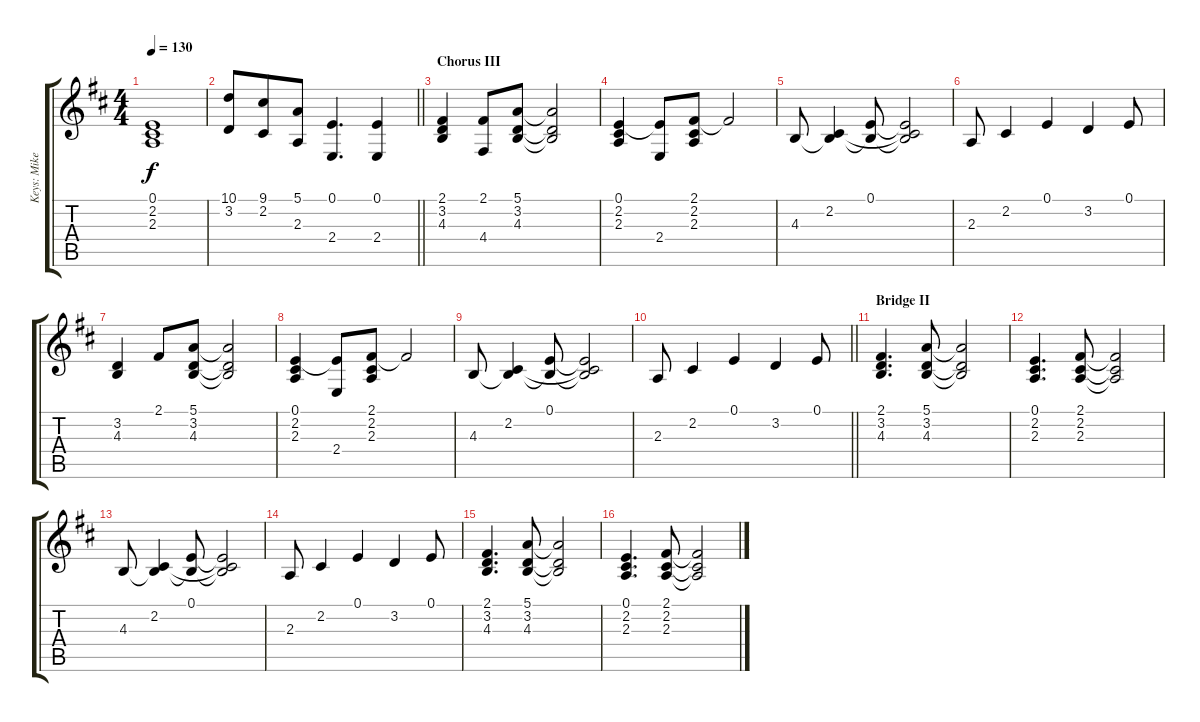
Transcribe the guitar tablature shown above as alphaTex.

\track ("Keys: Mike" "Keys: Mike") {instrument pad1newage}
\staff {score tabs}
\tuning (E4 B3 G3 D3 A2 E2) {hide}
\ts (4 4)
\tempo 130
\clef g2
\ks d
(0.1 2.2 2.3).1{dy f} |
\barLineRight lightlight
(10.1 3.2).8 (9.1 2.2).8{beam merge} (5.1 2.3).8 (0.1 2.4).4{d} (0.1 2.4).4 |
\section ("" "Chorus III")
(2.1 3.2 4.3).4 (2.1 4.4).8 (5.1 3.2 4.3).8 (5.1{t} 3.2{t} 4.3{t}).2 |
(0.1 2.2 2.3).4 (0.1{t} 2.4).8 (2.1 2.2 2.3).8 2.1{t}.2 |
4.3.8 (2.2 4.3{t}).4 (0.1 4.3{t}).8 (0.1{t} 2.2{t} 4.3{t}).2 |
2.3.8 2.2.4 0.1.4 3.2.4 0.1.8 |
(3.2 4.3).4 2.1.8 (5.1 3.2 4.3).8 (5.1{t} 3.2{t} 4.3{t}).2 |
(0.1 2.2 2.3).4 (0.1{t} 2.4).8 (2.1 2.2 2.3).8 2.1{t}.2 |
4.3.8 (2.2 4.3{t}).4 (0.1 4.3{t}).8 (0.1{t} 2.2{t} 4.3{t}).2 |
\barLineRight lightlight
2.3.8 2.2.4 0.1.4 3.2.4 0.1.8 |
\section ("" "Bridge II")
(2.1 3.2 4.3).4{d} (5.1 3.2 4.3).8 (5.1{t} 3.2{t} 4.3{t}).2 |
(0.1 2.2 2.3).4{d} (2.1 2.2 2.3).8 (2.1{t} 2.2{t} 2.3{t}).2 |
4.3.8 (2.2 4.3{t}).4 (0.1 4.3{t}).8 (0.1{t} 2.2{t} 4.3{t}).2 |
2.3.8 2.2.4 0.1.4 3.2.4 0.1.8 |
(2.1 3.2 4.3).4{d} (5.1 3.2 4.3).8 (5.1{t} 3.2{t} 4.3{t}).2 |
(0.1 2.2 2.3).4{d} (2.1 2.2 2.3).8 (2.1{t} 2.2{t} 2.3{t}).2
